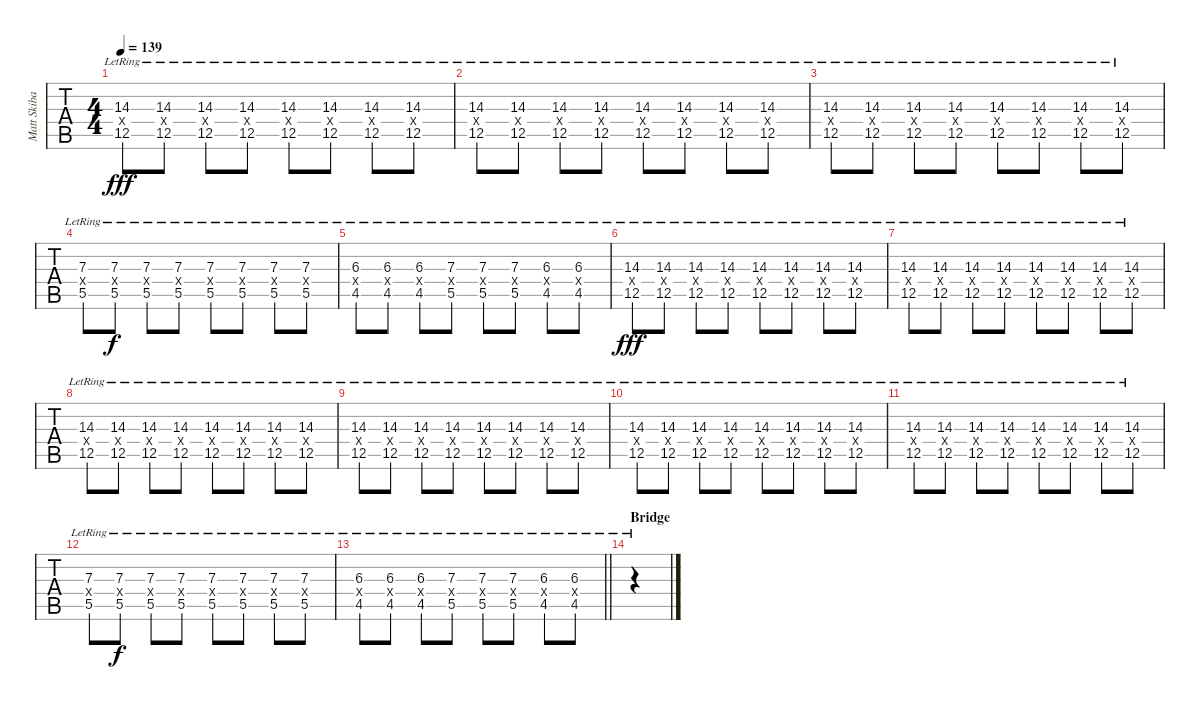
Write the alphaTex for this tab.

\track ("Matt Skiba - Guitar Three" "Matt Skiba") {instrument distortionguitar}
\staff {tabs}
\tuning (E4 B3 G3 D3 A2 E2) {hide}
\ts (4 4)
\tempo 139
\clef g2
\ks a
(14.3{lr} 12.4{x} 12.5{lr}).8{dy fff} (14.3{lr} 12.4{x} 12.5{lr}).8 (14.3{lr} 12.4{x} 12.5{lr}).8 (14.3{lr} 12.4{x} 12.5{lr}).8 (14.3{lr} 12.4{x} 12.5{lr}).8 (14.3{lr} 12.4{x} 12.5{lr}).8 (14.3{lr} 12.4{x} 12.5{lr}).8 (14.3{lr} 12.4{x} 12.5{lr}).8 |
(14.3{lr} 12.4{x} 12.5{lr}).8 (14.3{lr} 12.4{x} 12.5{lr}).8 (14.3{lr} 12.4{x} 12.5{lr}).8 (14.3{lr} 12.4{x} 12.5{lr}).8 (14.3{lr} 12.4{x} 12.5{lr}).8 (14.3{lr} 12.4{x} 12.5{lr}).8 (14.3{lr} 12.4{x} 12.5{lr}).8 (14.3{lr} 12.4{x} 12.5{lr}).8 |
(14.3{lr} 12.4{x} 12.5{lr}).8 (14.3{lr} 12.4{x} 12.5{lr}).8 (14.3{lr} 12.4{x} 12.5{lr}).8 (14.3{lr} 12.4{x} 12.5{lr}).8 (14.3{lr} 12.4{x} 12.5{lr}).8 (14.3{lr} 12.4{x} 12.5{lr}).8 (14.3{lr} 12.4{x} 12.5{lr}).8 (14.3{lr} 12.4{x} 12.5{lr}).8 |
(7.3{lr} 5.4{x} 5.5{lr}).8 (7.3{lr} 5.4{x} 5.5{lr}).8{dy f} (7.3{lr} 5.4{x} 5.5{lr}).8 (7.3{lr} 5.4{x} 5.5{lr}).8 (7.3{lr} 5.4{x} 5.5{lr}).8 (7.3{lr} 5.4{x} 5.5{lr}).8 (7.3{lr} 5.4{x} 5.5{lr}).8 (7.3{lr} 5.4{x} 5.5{lr}).8 |
(6.3{lr} 4.4{x} 4.5{lr}).8 (6.3{lr} 4.4{x} 4.5{lr}).8 (6.3{lr} 4.4{x} 4.5{lr}).8 (7.3{lr} 5.4{x} 5.5{lr}).8 (7.3{lr} 5.4{x} 5.5{lr}).8 (7.3{lr} 5.4{x} 5.5{lr}).8 (6.3{lr} 4.4{x} 4.5{lr}).8 (6.3{lr} 4.4{lr x} 4.5{lr}).8 |
(14.3{lr} 12.4{x} 12.5{lr}).8{dy fff} (14.3{lr} 12.4{x} 12.5{lr}).8 (14.3{lr} 12.4{x} 12.5{lr}).8 (14.3{lr} 12.4{x} 12.5{lr}).8 (14.3{lr} 12.4{x} 12.5{lr}).8 (14.3{lr} 12.4{x} 12.5{lr}).8 (14.3{lr} 12.4{x} 12.5{lr}).8 (14.3{lr} 12.4{x} 12.5{lr}).8 |
(14.3{lr} 12.4{x} 12.5{lr}).8 (14.3{lr} 12.4{x} 12.5{lr}).8 (14.3{lr} 12.4{x} 12.5{lr}).8 (14.3{lr} 12.4{x} 12.5{lr}).8 (14.3{lr} 12.4{x} 12.5{lr}).8 (14.3{lr} 12.4{x} 12.5{lr}).8 (14.3{lr} 12.4{x} 12.5{lr}).8 (14.3{lr} 12.4{x} 12.5{lr}).8 |
(14.3{lr} 12.4{x} 12.5{lr}).8 (14.3{lr} 12.4{x} 12.5{lr}).8 (14.3{lr} 12.4{x} 12.5{lr}).8 (14.3{lr} 12.4{x} 12.5{lr}).8 (14.3{lr} 12.4{x} 12.5{lr}).8 (14.3{lr} 12.4{x} 12.5{lr}).8 (14.3{lr} 12.4{x} 12.5{lr}).8 (14.3{lr} 12.4{x} 12.5{lr}).8 |
(14.3{lr} 12.4{x} 12.5{lr}).8 (14.3{lr} 12.4{x} 12.5{lr}).8 (14.3{lr} 12.4{x} 12.5{lr}).8 (14.3{lr} 12.4{x} 12.5{lr}).8 (14.3{lr} 12.4{x} 12.5{lr}).8 (14.3{lr} 12.4{x} 12.5{lr}).8 (14.3{lr} 12.4{x} 12.5{lr}).8 (14.3{lr} 12.4{x} 12.5{lr}).8 |
(14.3{lr} 12.4{x} 12.5{lr}).8 (14.3{lr} 12.4{x} 12.5{lr}).8 (14.3{lr} 12.4{x} 12.5{lr}).8 (14.3{lr} 12.4{x} 12.5{lr}).8 (14.3{lr} 12.4{x} 12.5{lr}).8 (14.3{lr} 12.4{x} 12.5{lr}).8 (14.3{lr} 12.4{x} 12.5{lr}).8 (14.3{lr} 12.4{x} 12.5{lr}).8 |
(14.3{lr} 12.4{x} 12.5{lr}).8 (14.3{lr} 12.4{x} 12.5{lr}).8 (14.3{lr} 12.4{x} 12.5{lr}).8 (14.3{lr} 12.4{x} 12.5{lr}).8 (14.3{lr} 12.4{x} 12.5{lr}).8 (14.3{lr} 12.4{x} 12.5{lr}).8 (14.3{lr} 12.4{x} 12.5{lr}).8 (14.3{lr} 12.4{x} 12.5{lr}).8 |
(7.3{lr} 5.4{x} 5.5{lr}).8 (7.3{lr} 5.4{x} 5.5{lr}).8{dy f} (7.3{lr} 5.4{x} 5.5{lr}).8 (7.3{lr} 5.4{x} 5.5{lr}).8 (7.3{lr} 5.4{x} 5.5{lr}).8 (7.3{lr} 5.4{x} 5.5{lr}).8 (7.3{lr} 5.4{x} 5.5{lr}).8 (7.3{lr} 5.4{x} 5.5{lr}).8 |
\barLineRight lightlight
(6.3{lr} 4.4{x} 4.5{lr}).8 (6.3{lr} 4.4{x} 4.5{lr}).8 (6.3{lr} 4.4{x} 4.5{lr}).8 (7.3{lr} 5.4{x} 5.5{lr}).8 (7.3{lr} 5.4{x} 5.5{lr}).8 (7.3{lr} 5.4{x} 5.5{lr}).8 (6.3{lr} 4.4{x} 4.5{lr}).8 (6.3{lr} 4.4{lr x} 4.5{lr}).8 |
\section ("" "Bridge")
